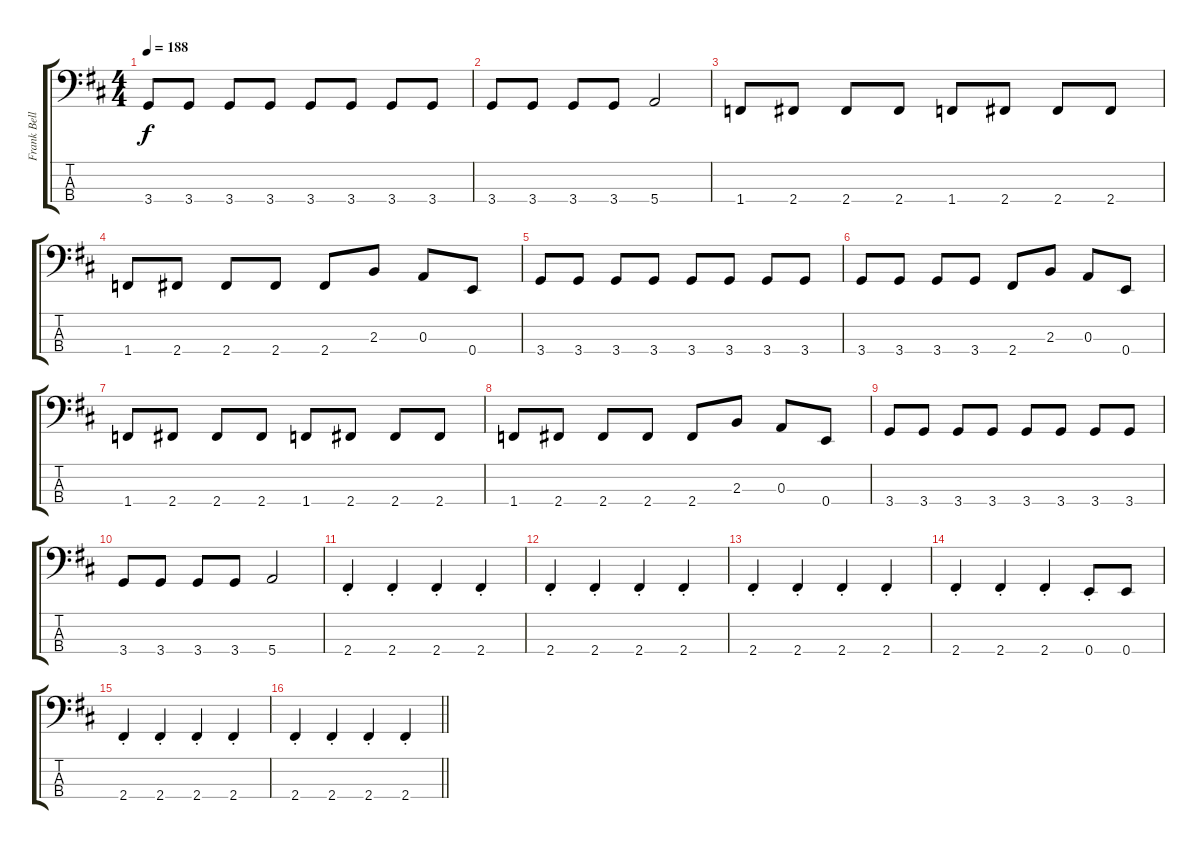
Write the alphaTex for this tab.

\track ("Frank Bello" "Frank Bell") {instrument electricbassfinger}
\staff {score tabs}
\tuning (G2 D2 A1 E1) {hide}
\ts (4 4)
\tempo 188
\clef f4
\ks d
3.4.8{dy f} 3.4.8 3.4.8 3.4.8 3.4.8 3.4.8 3.4.8 3.4.8 |
3.4.8 3.4.8 3.4.8 3.4.8 5.4.2 |
1.4.8 2.4.8 2.4.8 2.4.8 1.4.8 2.4.8 2.4.8 2.4.8 |
1.4.8 2.4.8 2.4.8 2.4.8 2.4.8 2.3.8 0.3.8 0.4.8 |
3.4.8 3.4.8 3.4.8 3.4.8 3.4.8 3.4.8 3.4.8 3.4.8 |
3.4.8 3.4.8 3.4.8 3.4.8 2.4.8 2.3.8 0.3.8 0.4.8 |
1.4.8 2.4.8 2.4.8 2.4.8 1.4.8 2.4.8 2.4.8 2.4.8 |
1.4.8 2.4.8 2.4.8 2.4.8 2.4.8 2.3.8 0.3.8 0.4.8 |
3.4.8 3.4.8 3.4.8 3.4.8 3.4.8 3.4.8 3.4.8 3.4.8 |
3.4.8 3.4.8 3.4.8 3.4.8 5.4.2 |
2.4{st}.4 2.4{st}.4 2.4{st}.4 2.4{st}.4 |
2.4{st}.4 2.4{st}.4 2.4{st}.4 2.4{st}.4 |
2.4{st}.4 2.4{st}.4 2.4{st}.4 2.4{st}.4 |
2.4{st}.4 2.4{st}.4 2.4{st}.4 0.4{st}.8 0.4.8 |
2.4{st}.4 2.4{st}.4 2.4{st}.4 2.4{st}.4 |
\barLineRight lightlight
2.4{st}.4 2.4{st}.4 2.4{st}.4 2.4{st}.4
